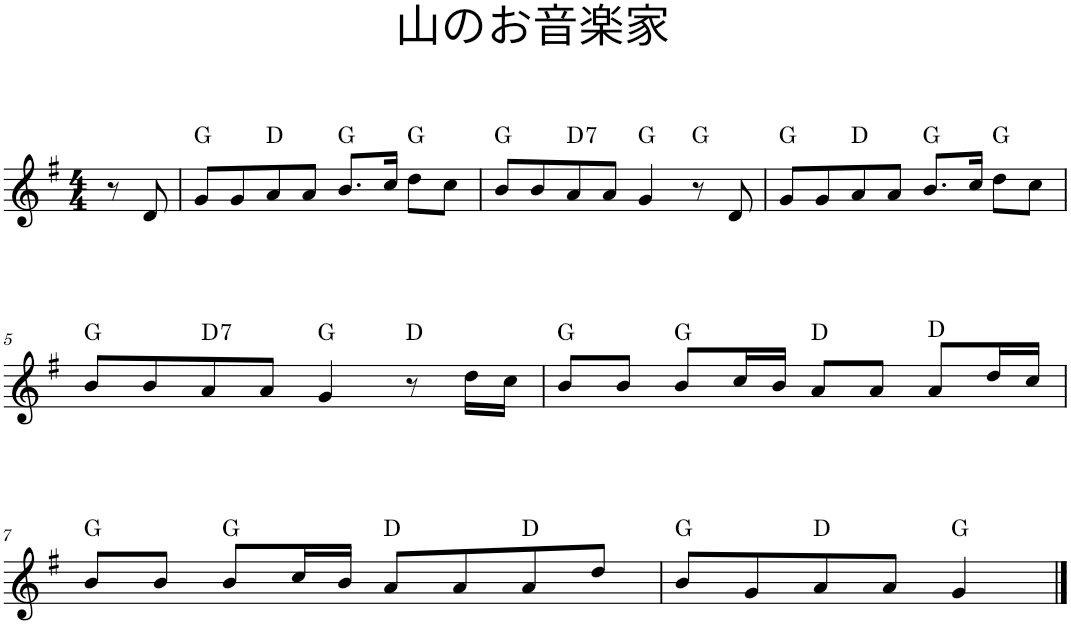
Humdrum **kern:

**kern	**harte
*part1	*part1
*staff1	*
*I"Piano	*
*I'Pno.	*
*clefG2	*
*k[f#]	*
*M4/4	*
=1	=1
8r	.
8d/	.
=2	=2
8g/L	G:maj
8g/	.
8a/	D:maj
8a/J	.
8.b/L	G:maj
16cc/Jk	.
8dd\L	G:maj
8cc\J	.
=3	=3
8b/L	G:maj
8b/	.
!	!LO:H:kt=7
8a/	D:7
8a/J	.
4g/	G:maj
8r	G:maj
8d/	.
=4	=4
8g/L	G:maj
8g/	.
8a/	D:maj
8a/J	.
8.b/L	G:maj
16cc/Jk	.
8dd\L	G:maj
8cc\J	.
!!LO:LB:g=z
=5	=5
8b/L	G:maj
8b/	.
!	!LO:H:kt=7
8a/	D:7
8a/J	.
4g/	G:maj
8r	D:maj
16dd\LL	.
16cc\JJ	.
=6	=6
8b/L	G:maj
8b/J	.
8b/L	G:maj
16cc/L	.
16b/JJ	.
8a/L	D:maj
8a/J	.
8a/L	D:maj
16dd/L	.
16cc/JJ	.
!!LO:LB:g=z
=7	=7
8b/L	G:maj
8b/J	.
8b/L	G:maj
16cc/L	.
16b/JJ	.
8a/L	D:maj
8a/	.
8a/	D:maj
8dd/J	.
=8	=8
8b/L	G:maj
8g/	.
8a/	D:maj
8a/J	.
4g/	G:maj
==	==
*-	*-
